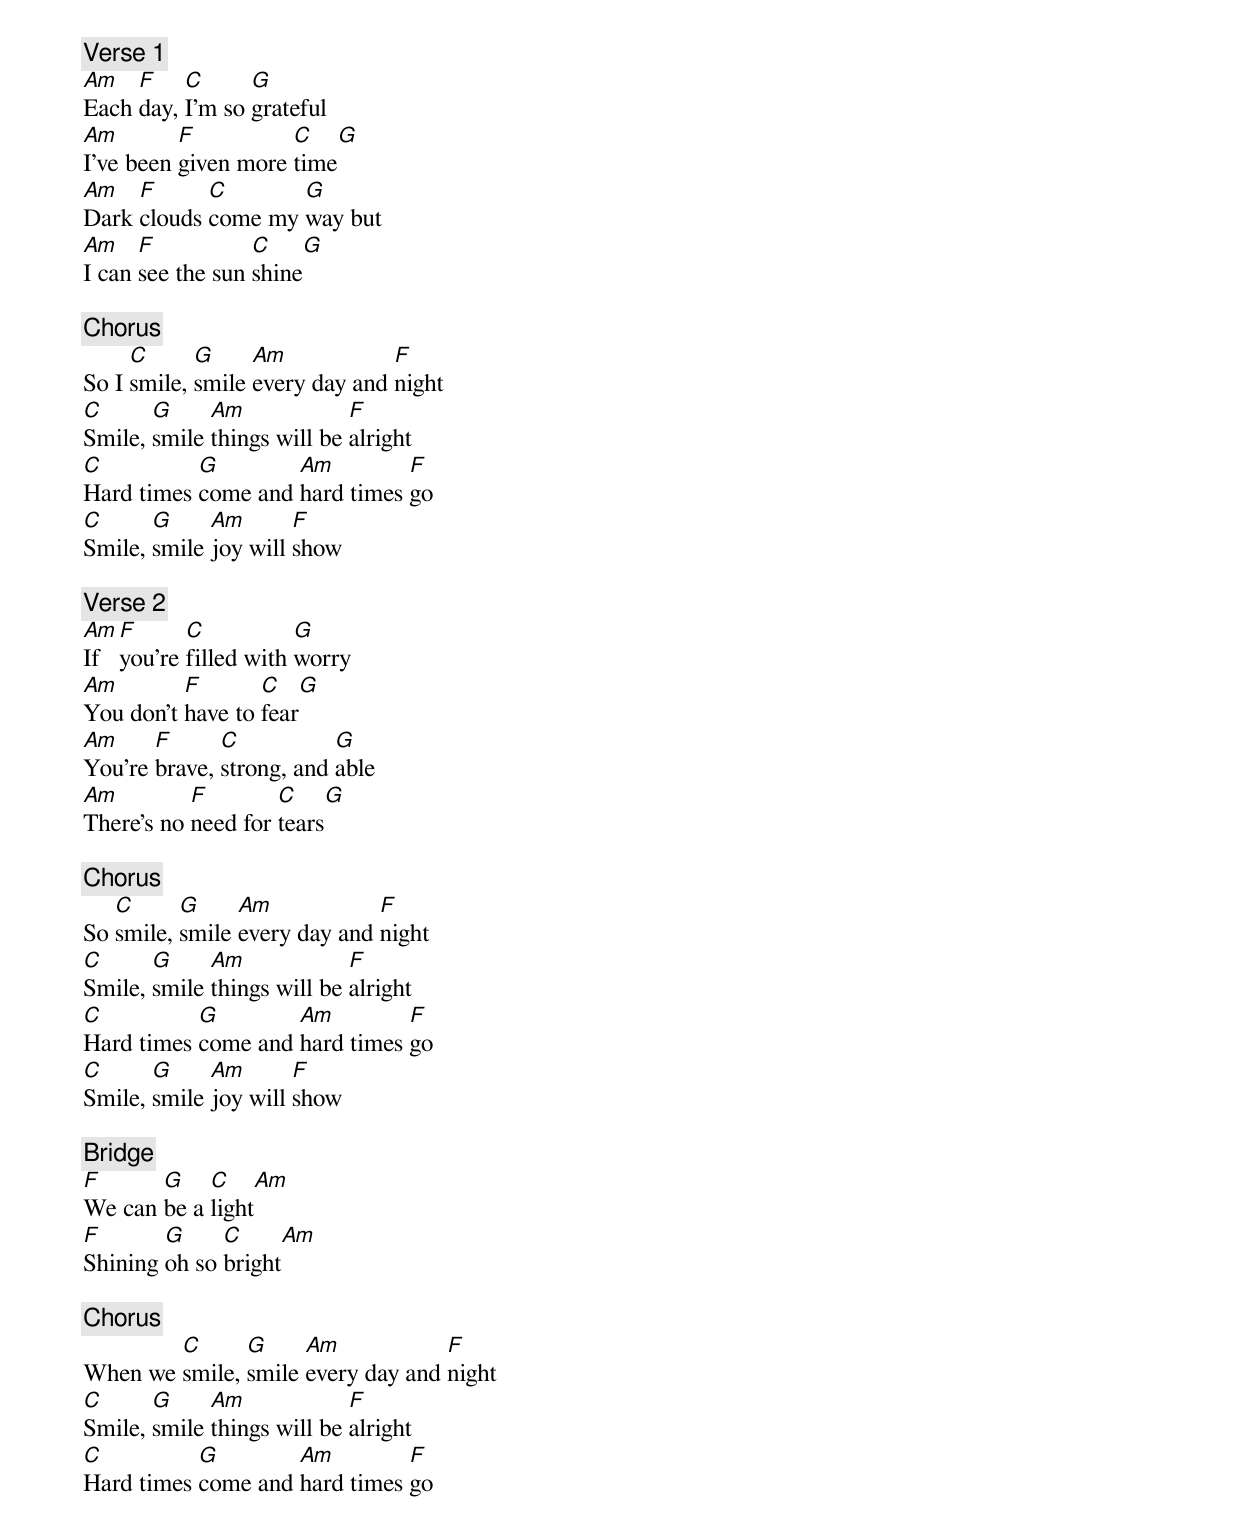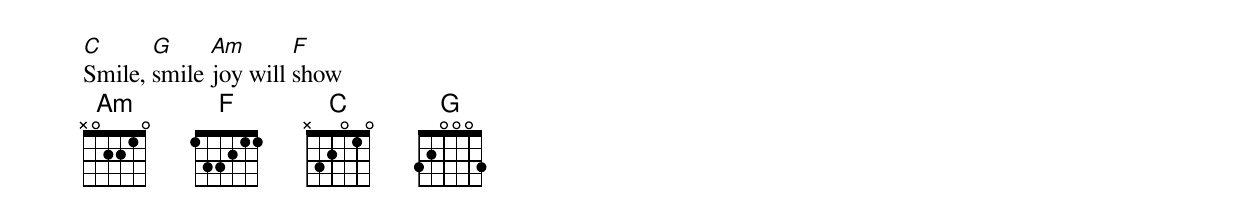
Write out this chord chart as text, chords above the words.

[Verse 1]
Am   F    C      G
Each day, I'm so grateful
Am        F          C     G
I've been given more time
Am   F      C       G
Dark clouds come my way but
Am    F           C     G
I can see the sun shine

[Chorus]
     C      G     Am            F
So I smile, smile every day and night
C      G     Am             F
Smile, smile things will be alright
C          G        Am         F
Hard times come and hard times go
C      G     Am       F
Smile, smile joy will show

[Verse 2]
Am F      C           G
If you're filled with worry
Am        F       C    G
You don't have to fear
Am     F      C           G
You're brave, strong, and able
Am         F        C     G
There's no need for tears

[Chorus]
   C      G     Am            F
So smile, smile every day and night
C      G     Am             F
Smile, smile things will be alright
C          G        Am         F
Hard times come and hard times go
C      G     Am       F
Smile, smile joy will show

[Bridge]
F      G    C    Am
We can be a light
F       G     C      Am
Shining oh so bright

[Chorus]
        C      G     Am            F
When we smile, smile every day and night
C      G     Am             F
Smile, smile things will be alright
C          G        Am         F
Hard times come and hard times go
C      G     Am       F
Smile, smile joy will show
